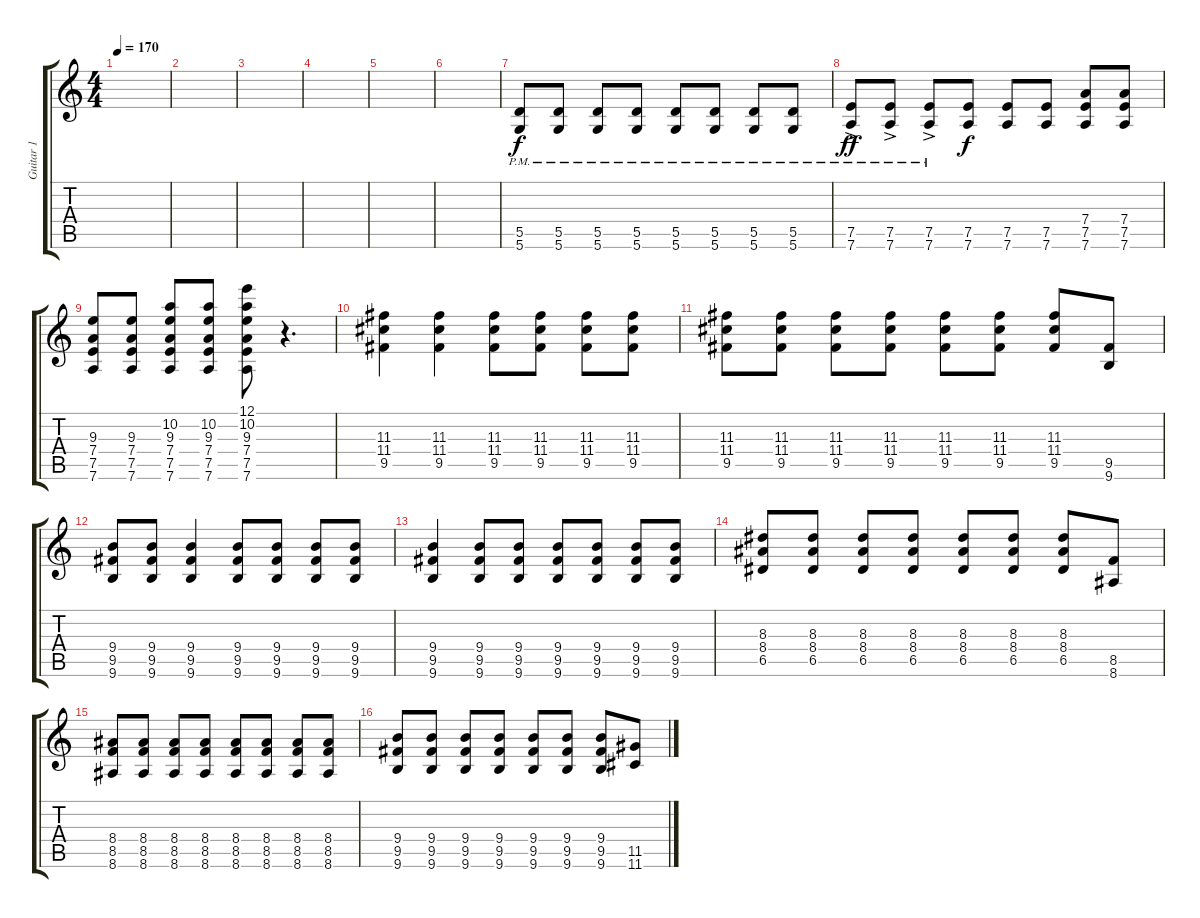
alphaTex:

\track ("Guitar 1" "Guitar 1") {instrument distortionguitar}
\staff {score tabs}
\tuning (E4 B3 G3 D3 A2 D2) {hide}
\ts (4 4)
\tempo 170
\clef g2
\ks c
|
|
|
|
|
|
(5.5{pm} 5.6{pm}).8 (5.5{pm} 5.6{pm}).8 (5.5{pm} 5.6{pm}).8 (5.5{pm} 5.6{pm}).8 (5.5{pm} 5.6{pm}).8 (5.5{pm} 5.6{pm}).8 (5.5{pm} 5.6{pm}).8 (5.5{pm} 5.6{pm}).8 |
(7.5{ac pm} 7.6{ac pm}).8{dy ff} (7.5{ac pm} 7.6{ac pm}).8 (7.5{ac pm} 7.6{ac pm}).8 (7.5 7.6).8{dy f} (7.5 7.6).8 (7.5 7.6).8 (7.4 7.5 7.6).8 (7.4 7.5 7.6).8 |
(9.3 7.4 7.5 7.6).8 (9.3 7.4 7.5 7.6).8 (10.2 9.3 7.4 7.5 7.6).8 (10.2 9.3 7.4 7.5 7.6).8 (12.1 10.2 9.3 7.4 7.5 7.6).8 r.4{d} |
(11.3 11.4 9.5).4 (11.3 11.4 9.5).4 (11.3 11.4 9.5).8 (11.3 11.4 9.5).8 (11.3 11.4 9.5).8 (11.3 11.4 9.5).8 |
(11.3 11.4 9.5).8 (11.3 11.4 9.5).8 (11.3 11.4 9.5).8 (11.3 11.4 9.5).8 (11.3 11.4 9.5).8 (11.3 11.4 9.5).8 (11.3 11.4 9.5).8 (9.5 9.6).8 |
(9.4 9.5 9.6).8 (9.4 9.5 9.6).8 (9.4 9.5 9.6).4 (9.4 9.5 9.6).8 (9.4 9.5 9.6).8 (9.4 9.5 9.6).8 (9.4 9.5 9.6).8 |
(9.4 9.5 9.6).4 (9.4 9.5 9.6).8 (9.4 9.5 9.6).8 (9.4 9.5 9.6).8 (9.4 9.5 9.6).8 (9.4 9.5 9.6).8 (9.4 9.5 9.6).8 |
(8.3 8.4 6.5).8 (8.3 8.4 6.5).8 (8.3 8.4 6.5).8 (8.3 8.4 6.5).8 (8.3 8.4 6.5).8 (8.3 8.4 6.5).8 (8.3 8.4 6.5).8 (8.5 8.6).8 |
(8.4 8.5 8.6).8 (8.4 8.5 8.6).8 (8.4 8.5 8.6).8 (8.4 8.5 8.6).8 (8.4 8.5 8.6).8 (8.4 8.5 8.6).8 (8.4 8.5 8.6).8 (8.4 8.5 8.6).8 |
(9.4 9.5 9.6).8 (9.4 9.5 9.6).8 (9.4 9.5 9.6).8 (9.4 9.5 9.6).8 (9.4 9.5 9.6).8 (9.4 9.5 9.6).8 (9.4 9.5 9.6).8 (11.5 11.6).8
